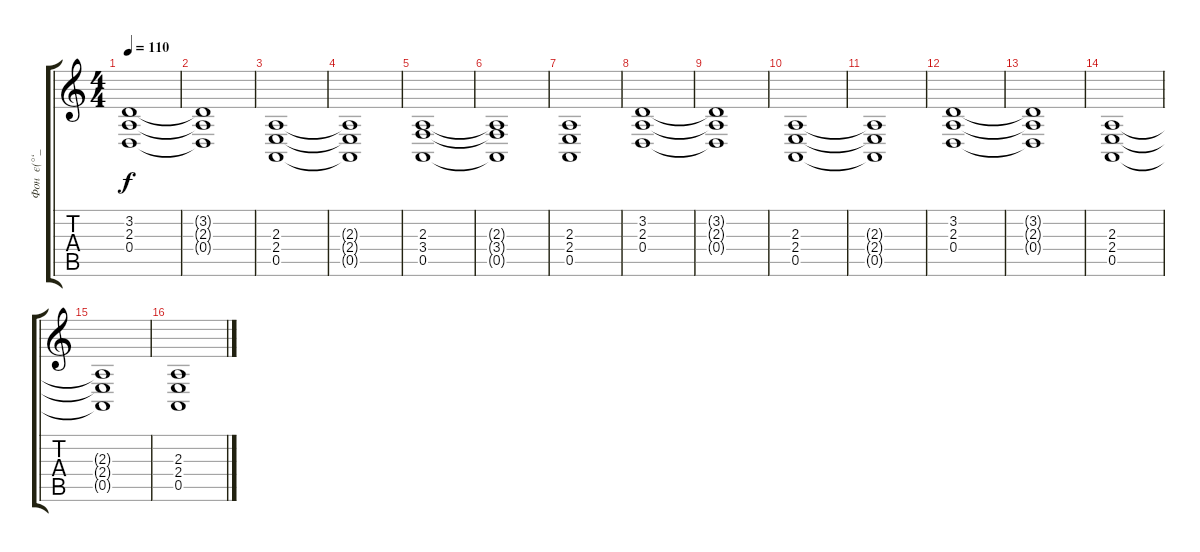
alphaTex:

\track ("Фон  є(°‘_’°)э" "Фон  є(°‘_") {instrument whistle}
\staff {score tabs}
\tuning (E4 B3 G3 D3 A2 E2) {hide}
\ts (4 4)
\tempo 110
\clef g2
\ks c
(3.2 2.3 0.4).1{dy f} |
(3.2{t} 2.3{t} 0.4{t}).1 |
(2.3 2.4 0.5).1 |
(2.3{t} 2.4{t} 0.5{t}).1 |
(2.3 3.4 0.5).1 |
(2.3{t} 3.4{t} 0.5{t}).1 |
(2.3 2.4 0.5).1 |
(3.2 2.3 0.4).1 |
(3.2{t} 2.3{t} 0.4{t}).1 |
(2.3 2.4 0.5).1 |
(2.3{t} 2.4{t} 0.5{t}).1 |
(3.2 2.3 0.4).1 |
(3.2{t} 2.3{t} 0.4{t}).1 |
(2.3 2.4 0.5).1 |
(2.3{t} 2.4{t} 0.5{t}).1 |
(2.3 2.4 0.5).1
